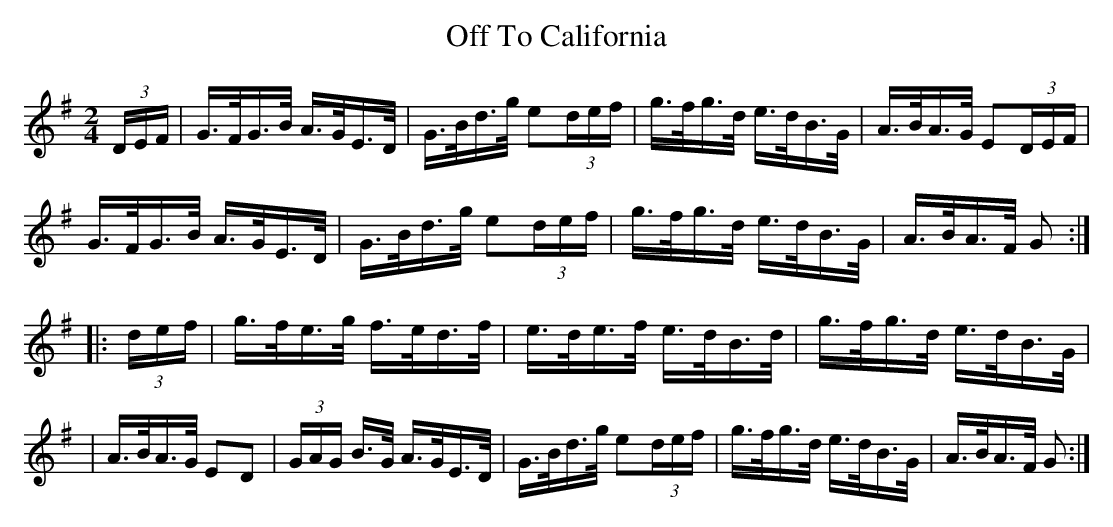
X:1
T: Off To California
M: 2/4
L: 1/16
K: G
(3DEF|G>FG>B A>GE>D|G>Bd>g e2(3def|g>fg>d e>dB>G|A>BA>G E2(3DEF|
G>FG>B A>GE>D|G>Bd>g e2(3def|g>fg>d e>dB>G|A>BA>F G2:|
|:(3def|g>fe>g f>ed>f|e>de>f e>dB>d|g>fg>d e>dB>G|
|A>BA>G E2D2|(3GAG B>G A>GE>D|G>Bd>g e2(3def|g>fg>d e>dB>G|A>BA>F G2:|
